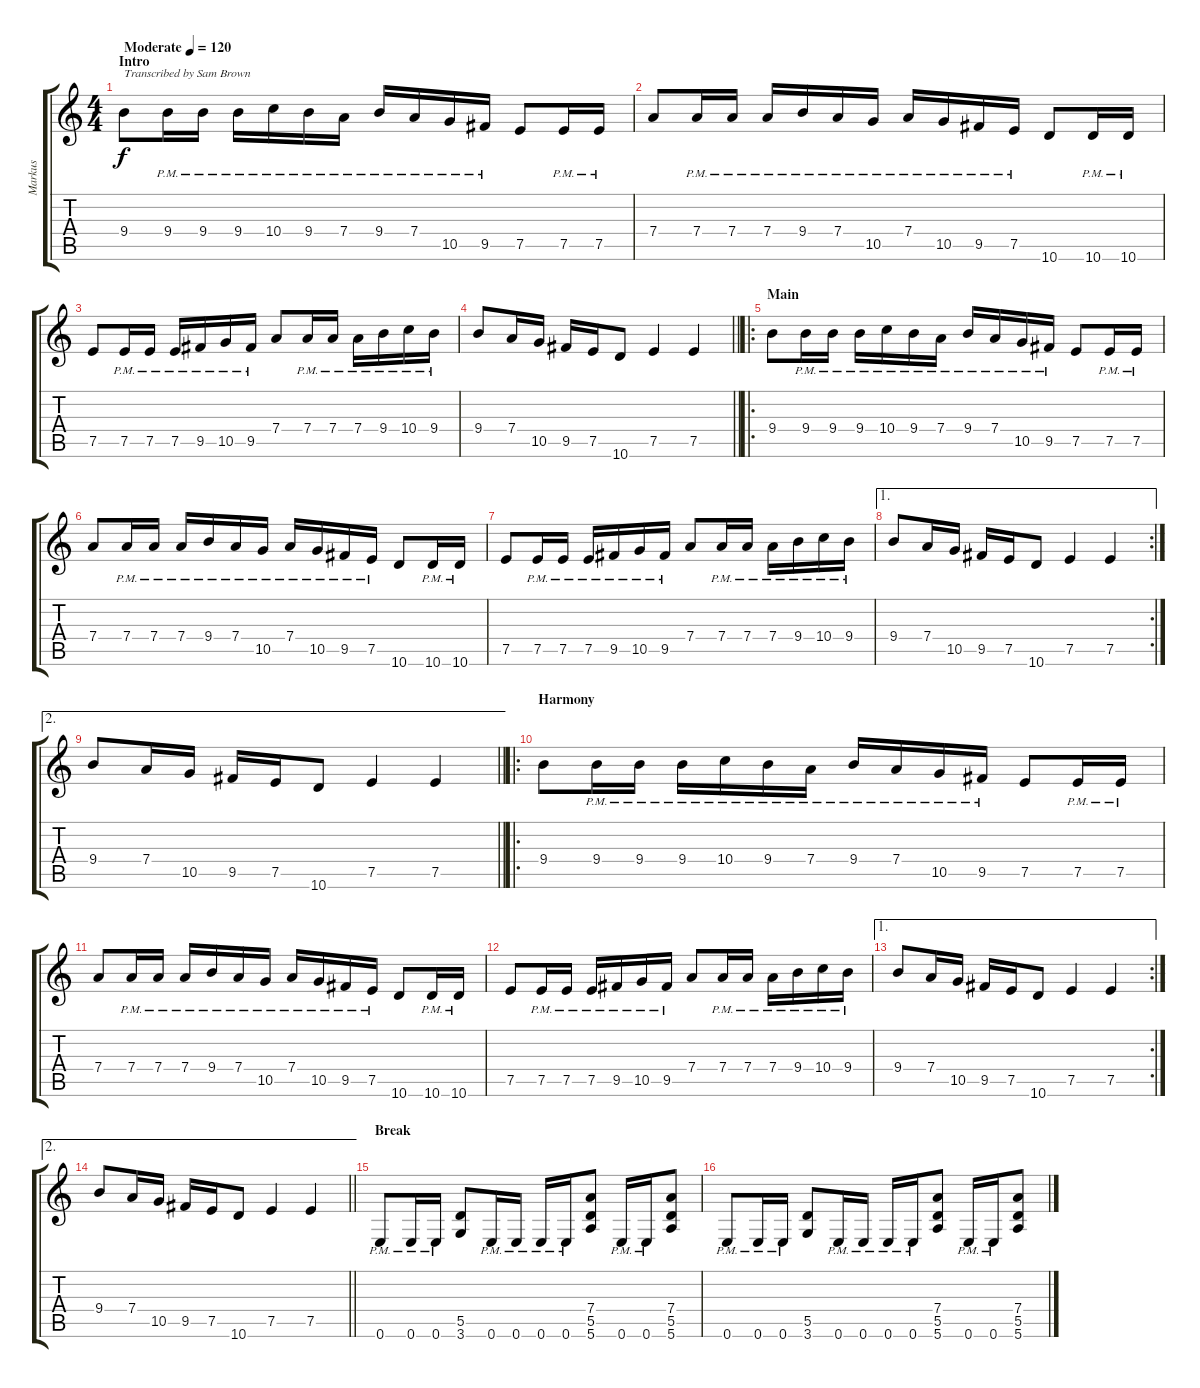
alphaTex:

\track ("Markus" "Markus") {instrument distortionguitar}
\staff {score tabs}
\tuning (E4 B3 G3 D3 A2 E2) {hide}
\ts (4 4)
\section ("" "Intro")
\tempo (120 "Moderate")
\tempo 144
\tempo (120 "Moderate")
\clef g2
\ks c
9.4.8{txt "Transcribed by Sam Brown" dy f instrument distortionguitar} 9.4{pm}.16 9.4{pm}.16 9.4{pm}.16 10.4{pm}.16 9.4{pm}.16 7.4{pm}.16 9.4{pm}.16 7.4{pm}.16 10.5{pm}.16 9.5{pm}.16 7.5.8 7.5{pm}.16 7.5{pm}.16 |
7.4.8 7.4{pm}.16 7.4{pm}.16 7.4{pm}.16 9.4{pm}.16 7.4{pm}.16 10.5{pm}.16 7.4{pm}.16 10.5{pm}.16 9.5{pm}.16 7.5{pm}.16 10.6.8 10.6{pm}.16 10.6{pm}.16 |
7.5.8 7.5{pm}.16 7.5{pm}.16 7.5{pm}.16 9.5{pm}.16 10.5{pm}.16 9.5{pm}.16 7.4.8 7.4{pm}.16 7.4{pm}.16 7.4{pm}.16 9.4{pm}.16 10.4{pm}.16 9.4{pm}.16 |
\barLineRight lightlight
9.4.8 7.4.16 10.5.16 9.5.16 7.5.16 10.6.8 7.5.4 7.5.4 |
\ro
\section ("" "Main")
9.4.8 9.4{pm}.16 9.4{pm}.16 9.4{pm}.16 10.4{pm}.16 9.4{pm}.16 7.4{pm}.16 9.4{pm}.16 7.4{pm}.16 10.5{pm}.16 9.5{pm}.16 7.5.8 7.5{pm}.16 7.5{pm}.16 |
7.4.8 7.4{pm}.16 7.4{pm}.16 7.4{pm}.16 9.4{pm}.16 7.4{pm}.16 10.5{pm}.16 7.4{pm}.16 10.5{pm}.16 9.5{pm}.16 7.5{pm}.16 10.6.8 10.6{pm}.16 10.6{pm}.16 |
7.5.8 7.5{pm}.16 7.5{pm}.16 7.5{pm}.16 9.5{pm}.16 10.5{pm}.16 9.5{pm}.16 7.4.8 7.4{pm}.16 7.4{pm}.16 7.4{pm}.16 9.4{pm}.16 10.4{pm}.16 9.4{pm}.16 |
\ae 1
\rc 2
9.4.8 7.4.16 10.5.16 9.5.16 7.5.16 10.6.8 7.5.4 7.5.4 |
\ae 2
\barLineRight lightlight
9.4.8 7.4.16 10.5.16 9.5.16 7.5.16 10.6.8 7.5.4 7.5.4 |
\ro
\section ("" "Harmony")
9.4.8 9.4{pm}.16 9.4{pm}.16 9.4{pm}.16 10.4{pm}.16 9.4{pm}.16 7.4{pm}.16 9.4{pm}.16 7.4{pm}.16 10.5{pm}.16 9.5{pm}.16 7.5.8 7.5{pm}.16 7.5{pm}.16 |
7.4.8 7.4{pm}.16 7.4{pm}.16 7.4{pm}.16 9.4{pm}.16 7.4{pm}.16 10.5{pm}.16 7.4{pm}.16 10.5{pm}.16 9.5{pm}.16 7.5{pm}.16 10.6.8 10.6{pm}.16 10.6{pm}.16 |
7.5.8 7.5{pm}.16 7.5{pm}.16 7.5{pm}.16 9.5{pm}.16 10.5{pm}.16 9.5{pm}.16 7.4.8 7.4{pm}.16 7.4{pm}.16 7.4{pm}.16 9.4{pm}.16 10.4{pm}.16 9.4{pm}.16 |
\ae 1
\rc 2
9.4.8 7.4.16 10.5.16 9.5.16 7.5.16 10.6.8 7.5.4 7.5.4 |
\ae 2
\barLineRight lightlight
9.4.8 7.4.16 10.5.16 9.5.16 7.5.16 10.6.8 7.5.4 7.5.4 |
\section ("" "Break")
0.6{pm}.8 0.6{pm}.16 0.6{pm}.16 (5.5 3.6).8 0.6{pm}.16 0.6{pm}.16 0.6{pm}.16 0.6{pm}.16 (7.4 5.5 5.6).8 0.6{pm}.16 0.6{pm}.16 (7.4 5.5 5.6).8 |
0.6{pm}.8 0.6{pm}.16 0.6{pm}.16 (5.5 3.6).8 0.6{pm}.16 0.6{pm}.16 0.6{pm}.16 0.6{pm}.16 (7.4 5.5 5.6).8 0.6{pm}.16 0.6{pm}.16 (7.4 5.5 5.6).8
